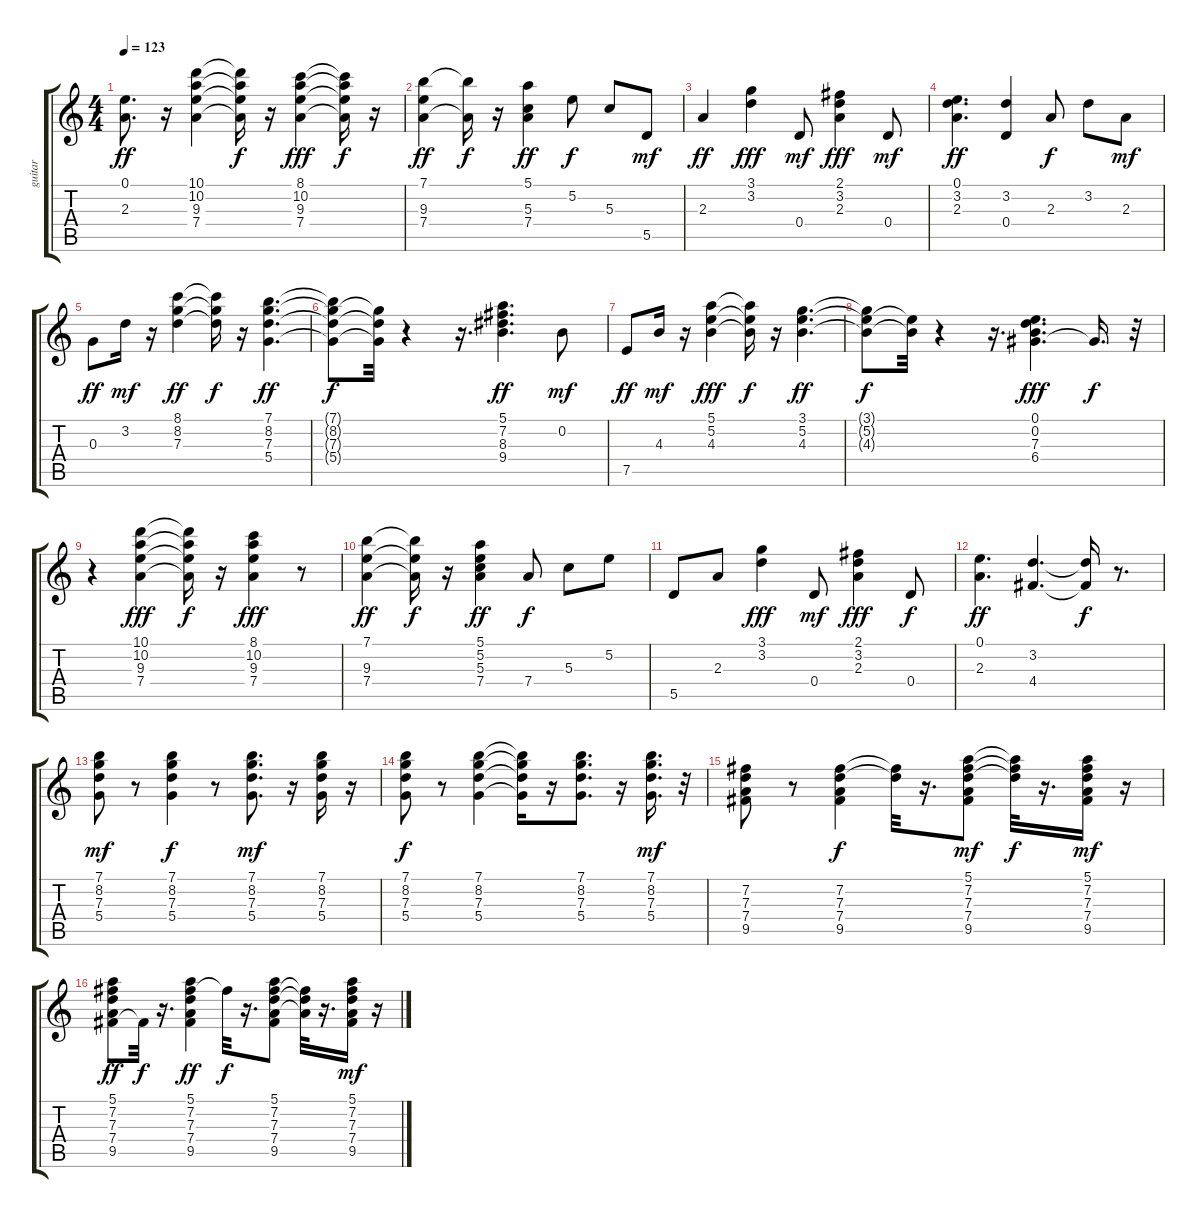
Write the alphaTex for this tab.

\track ("guitar" "guitar") {instrument acousticguitarsteel}
\staff {score tabs}
\tuning (E4 B3 G3 D3 A2 E2) {hide}
\ts (4 4)
\tempo 123
\clef g2
\ks c
(0.1 2.3).8{d dy ff} r.16 (10.1 10.2 9.3 7.4).4 (10.1{t} 10.2{t} 9.3{t} 7.4{t}).16{dy f} r.16 (8.1 10.2 9.3 7.4).4{dy fff} (8.1{t} 10.2{t} 9.3{t} 7.4{t}).16{dy f} r.16 |
(7.1 9.3 7.4).4{dy ff} (7.1{t} 7.4{t}).16{dy f} r.16 (5.1 5.3 7.4).4{dy ff} 5.2.8{dy f} 5.3.8 5.5.8{dy mf} |
2.3.4{dy ff} (3.1 3.2).4{dy fff} 0.4.8{dy mf} (2.1 3.2 2.3).4{dy fff} 0.4.8{dy mf} |
(0.1 3.2 2.3).4{d dy ff} (3.2 0.4).4 2.3.8{dy f} 3.2.8 2.3.8{dy mf} |
0.3.8{dy ff} 3.2.16{dy mf} r.16 (8.1 8.2 7.3).4{dy ff} (8.1{t} 8.2{t} 7.3{t}).16{dy f} r.16 (7.1 8.2 7.3 5.4).4{d dy ff} |
(7.1{t} 8.2{t} 7.3{t} 5.4{t}).8{dy f} (8.2{t} 7.3{t} 5.4{t}).32 r.4 r.16{d} (5.1 7.2 8.3 9.4).4{d dy ff} 0.2.8{dy mf} |
7.5.8{dy ff} 4.3.16{dy mf} r.16 (5.1 5.2 4.3).4{dy fff} (5.1{t} 5.2{t} 4.3{t}).16{dy f} r.16 (3.1 5.2 4.3).4{d dy ff} |
(3.1{t} 5.2{t} 4.3{t}).8{dy f} (5.2{t} 4.3{t}).32 r.4 r.16{d} (0.1 0.2 7.3 6.4).4{d dy fff} 6.4{t}.16{d dy f} r.32 |
r.4 (10.1 10.2 9.3 7.4).4{dy fff} (10.1{t} 10.2{t} 9.3{t} 7.4{t}).16{dy f} r.16 (8.1 10.2 9.3 7.4).4{dy fff} r.8 |
(7.1 9.3 7.4).4{dy ff} (7.1{t} 9.3{t} 7.4{t}).16{dy f} r.16 (5.1 5.2 5.3 7.4).4{dy ff} 7.4.8{dy f} 5.3.8 5.2.8 |
5.5.8 2.3.8 (3.1 3.2).4{dy fff} 0.4.8{dy mf} (2.1 3.2 2.3).4{dy fff} 0.4.8{dy f} |
(0.1 2.3).4{d dy ff} (3.2 4.4).4{d} (3.2{t} 4.4{t}).16{dy f} r.8{d} |
(7.1 8.2 7.3 5.4).8{dy mf} r.8 (7.1 8.2 7.3 5.4).4{dy f} r.8 (7.1 8.2 7.3 5.4).8{d dy mf} r.16 (7.1 8.2 7.3 5.4).16 r.16 |
(7.1 8.2 7.3 5.4).8{dy f} r.8 (7.1 8.2 7.3 5.4).4 (7.1{t} 8.2{t} 7.3{t} 5.4{t}).16 r.16 (7.1 8.2 7.3 5.4).8{d} r.16 (7.1 8.2 7.3 5.4).16{d dy mf} r.32 |
(7.2 7.3 7.4 9.5).8 r.8 (7.2 7.3 7.4 9.5).4{dy f} (7.2{t} 7.3{t}).32 r.16{d} (5.1 7.2 7.3 7.4 9.5).8{dy mf} (5.1{t} 7.2{t} 7.3{t}).32{dy f} r.16{d} (5.1 7.2 7.3 7.4 9.5).16{dy mf} r.16 |
(5.1 7.2 7.3 7.4 9.5).8{dy ff} 9.5{t}.32{dy f} r.16{d} (5.1 7.2 7.3 7.4 9.5).4{dy ff} 7.2{t}.32{dy f} r.16{d} (5.1 7.2 7.3 7.4 9.5).8 (7.2{t} 7.3{t} 7.4{t}).32 r.16{d} (5.1 7.2 7.3 7.4 9.5).16{dy mf} r.16
